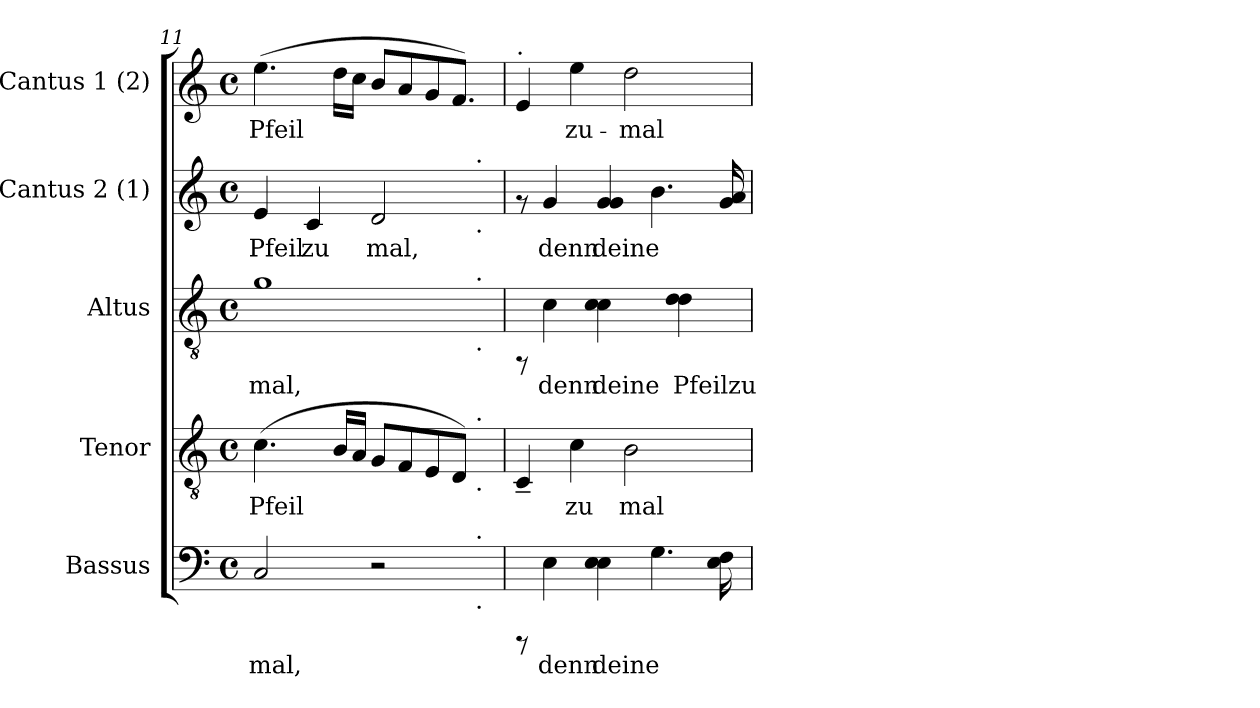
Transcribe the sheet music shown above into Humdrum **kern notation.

**kern	**text	**kern	**text	**kern	**text	**kern	**text	**kern	**text
*part5	*part5	*part4	*part4	*part3	*part3	*part2	*part2	*part1	*part1
*staff5	*staff5	*staff4	*staff4	*staff3	*staff3	*staff2	*staff2	*staff1	*staff1
*I"Bassus	*	*I"Tenor	*	*I"Altus	*	*I"Cantus 2 (1)	*	*I"Cantus 1 (2)	*
*I'Bassus	*	*I'Tenor	*	*I'Altus	*	*I'Cantus 2	*	*I'Cantus 1	*
*clefF4	*	*clefGv2	*	*clefGv2	*	*clefG2	*	*clefG2	*
*k[]	*	*k[]	*	*k[]	*	*k[]	*	*k[]	*
*C:	*	*C:	*	*C:	*	*C:	*	*C:	*
*M4/4	*	*M4/4	*	*M4/4	*	*M4/4	*	*M4/4	*
*met(c)	*	*met(c)	*	*met(c)	*	*met(c)	*	*met(c)	*
=11	=11	=11	=11	=11	=11	=11	=11	=11	=11
!	!LO:LY:b:cj	!	!LO:LY:b:cj	!	!LO:LY:b:cj	!	!LO:LY:b:cj	!	!LO:LY:b:cj
*^	*	*^	*	*^	*	*^	*	*	*
2C/	2ryy	mal,	(>4.c\	2ryy	Pfeil	1g	2ryy	mal,	4e/	2ryy	Pfeil	(>4.ee\	Pfeil
!	!	!	!	!	!	!	!	!	!	!	!LO:LY:b:cj	!	!
.	.	.	.	.	.	.	.	.	4c/	.	zu	.	.
!	!	!	!	!	!LO:LY:b:cj	!	!	!	!	!	!	!	!LO:LY:b:cj
.	.	.	16B/L	.	.	.	.	.	.	.	.	16dd\L	.
!	!	!	!	!	!LO:LY:b:cj	!	!	!	!	!	!	!	!LO:LY:b:cj
.	.	.	16A/J	.	.	.	.	.	.	.	.	16cc\J	.
!	!	!	!	!	!LO:LY:b:cj	!	!	!	!	!	!LO:LY:b:cj	!	!LO:LY:b:cj
2r	4...ryy	.	8G/L	4...ryy	.	.	4...ryy	.	2d/	4...ryy	mal,	8b/L	.
!	!	!	!	!	!LO:LY:b:cj	!	!	!	!	!	!	!	!LO:LY:b:cj
.	.	.	8F/	.	.	.	.	.	.	.	.	8a/	.
!	!	!	!	!	!LO:LY:b:cj	!	!	!	!	!	!	!	!
.	.	.	8E/	.	.	.	.	.	.	.	.	8g/	.
!	!	!	!	!	!LO:LY:b:cj	!	!	!	!	!	!	!	!LO:LY:b:cj
.	.	.	8D/J)	.	.	.	.	.	.	.	.	8.f/J)	.
!	!	!	!	!	!	!	!	!	!	!LO:TX:a:t=.	!	!	!
!	!	!	!	!	!	!	!	!	!	!LO:TX:b:t=.	!	!	!
!	!	!	!	!	!	!	!LO:TX:a:t=.	!	!	!	!	!	!
!	!	!	!	!	!	!	!LO:TX:b:t=.	!	!	!	!	!	!
!	!	!	!	!LO:TX:a:t=.	!	!	!	!	!	!	!	!	!
!	!	!	!	!LO:TX:b:t=.	!	!	!	!	!	!	!	!	!
!	!LO:TX:a:t=.	!	!	!	!	!	!	!	!	!	!	!	!
!	!LO:TX:b:t=.	!	!	!	!	!	!	!	!	!	!	!	!
.	16.ryy	.	.	16.ryy	.	.	16.ryy	.	.	16.ryy	.	.	.
16ryy	.	.	16ryy	.	.	16ryy	.	.	16ryy	.	.	.	.
!!LO:PB:g=z
=12	=12	=12	=12	=12	=12	=12	=12	=12	=12	=12	=12	=12	=12
!	!	!	!	!	!	!	!	!	!	!	!	!LO:TX:a:t=.	!
!	!	!	!	!	!LO:LY:b:cj	!	!	!	!	!	!	!	!LO:LY:b:cj
*v	*v	*	*	*	*	*v	*v	*	*v	*v	*	*	*
*	*	*v	*v	*	*	*	*	*	*	*
8rCCC	.	4C~</	.	8rFF	.	8rf	.	4e/	.
!	!LO:LY:b:cj	!	!	!	!LO:LY:b:cj	!	!LO:LY:b:cj	!	!
4E\	denn	.	.	4c\	denn	4g/	denn	.	.
!	!	!	!LO:LY:b:cj	!	!	!	!	!	!LO:LY:b:cj
.	.	4c\	zu	.	.	.	.	4ee\	zu-
!	!LO:LY:b:cj	!	!	!	!LO:LY:b:cj	!	!LO:LY:b:cj	!	!
4E\ 4E\	deine	.	.	4c\ 4c\	deine	4g/ 4g/	deine	.	.
!	!	!	!LO:LY:b:cj	!	!	!	!	!	!LO:LY:b:cj
.	.	2B\	mal	.	.	.	.	2dd\	-mal
4.G\	.	.	.	8ryy	.	4.b\	.	.	.
!	!	!	!	!	!LO:LY:b:cj	!	!	!	!
.	.	.	.	4d\ 4d\	Pfeilzu	.	.	.	.
!	!LO:LY:b:cj	!	!	!	!	!	!LO:LY:b:cj	!	!
16F\ 16E\	.	16ryy	.	16ryy	.	16a/ 16g/	.	16ryy	.
=	=	=	=	=	=	=	=	=	=
*-	*-	*-	*-	*-	*-	*-	*-	*-	*-
